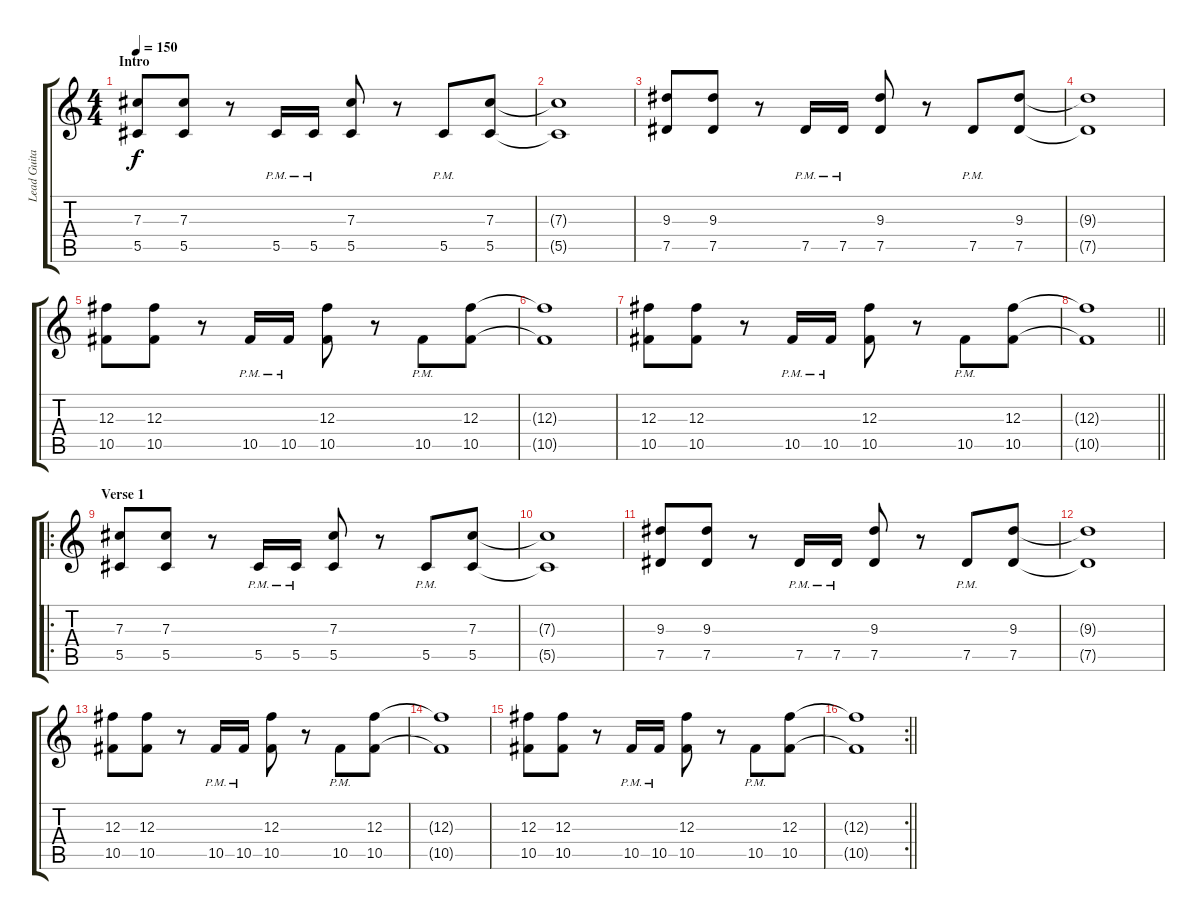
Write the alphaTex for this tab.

\track ("Lead Guitar" "Lead Guita") {instrument overdrivenguitar}
\staff {score tabs}
\tuning (Eb4 Bb3 Gb3 Db3 Ab2 Db2) {hide}
\ts (4 4)
\section ("" "Intro")
\tempo 150
\clef g2
\ks c
(7.3 5.5).8{dy f instrument overdrivenguitar} (7.3 5.5).8 r.8 5.5{pm}.16 5.5{pm}.16 (7.3 5.5).8 r.8 5.5{pm}.8 (7.3 5.5).8 |
(7.3{t} 5.5{t}).1 |
(9.3 7.5).8 (9.3 7.5).8 r.8 7.5{pm}.16 7.5{pm}.16 (9.3 7.5).8 r.8 7.5{pm}.8 (9.3 7.5).8 |
(9.3{t} 7.5{t}).1 |
(12.3 10.5).8 (12.3 10.5).8 r.8 10.5{pm}.16 10.5{pm}.16 (12.3 10.5).8 r.8 10.5{pm}.8 (12.3 10.5).8 |
(12.3{t} 10.5{t}).1 |
(12.3 10.5).8 (12.3 10.5).8 r.8 10.5{pm}.16 10.5{pm}.16 (12.3 10.5).8 r.8 10.5{pm}.8 (12.3 10.5).8 |
\barLineRight lightlight
(12.3{t} 10.5{t}).1 |
\ro
\section ("" "Verse 1")
(7.3 5.5).8 (7.3 5.5).8 r.8 5.5{pm}.16 5.5{pm}.16 (7.3 5.5).8 r.8 5.5{pm}.8 (7.3 5.5).8 |
(7.3{t} 5.5{t}).1 |
(9.3 7.5).8 (9.3 7.5).8 r.8 7.5{pm}.16 7.5{pm}.16 (9.3 7.5).8 r.8 7.5{pm}.8 (9.3 7.5).8 |
(9.3{t} 7.5{t}).1 |
(12.3 10.5).8 (12.3 10.5).8 r.8 10.5{pm}.16 10.5{pm}.16 (12.3 10.5).8 r.8 10.5{pm}.8 (12.3 10.5).8 |
(12.3{t} 10.5{t}).1 |
(12.3 10.5).8 (12.3 10.5).8 r.8 10.5{pm}.16 10.5{pm}.16 (12.3 10.5).8 r.8 10.5{pm}.8 (12.3 10.5).8 |
\rc 2
\barLineRight lightlight
(12.3{t} 10.5{t}).1
